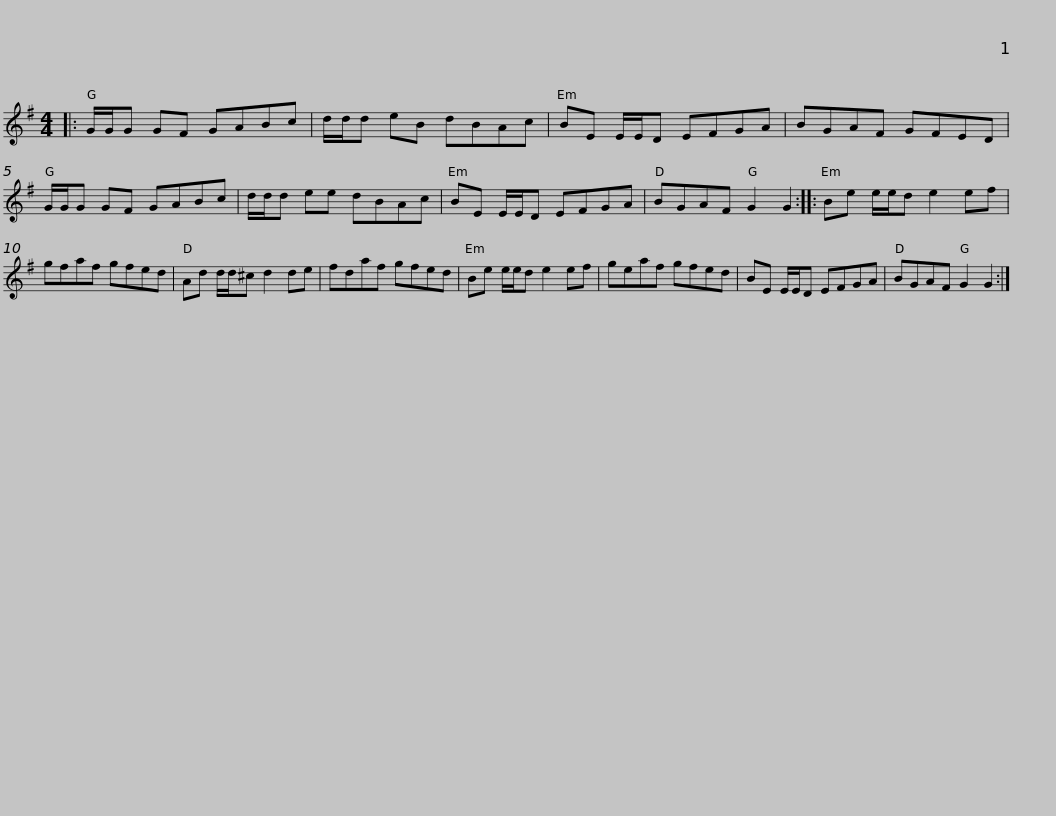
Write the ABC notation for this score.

X:1
L:1/8
M:4/4
I:linebreak $
K:G
V:1 treble
V:1
|: G/G/G GF GABc | d/d/d eB dBAc | BE E/E/D EFGA | BGAF GFED | G/G/G GF GABc |$ %5
 d/d/d ee dBAc | BE E/E/D EFGA | BGAF G2 G2 :: Be e/e/d e2 ef | gfaf gfed |$ %10
 Ad d/d/^c d2 de | fdaf gfed | Be e/e/d e2 ef | geaf gfed | BE E/E/D EFGA |$ %15
 BGAF G2 G2 :| %16
